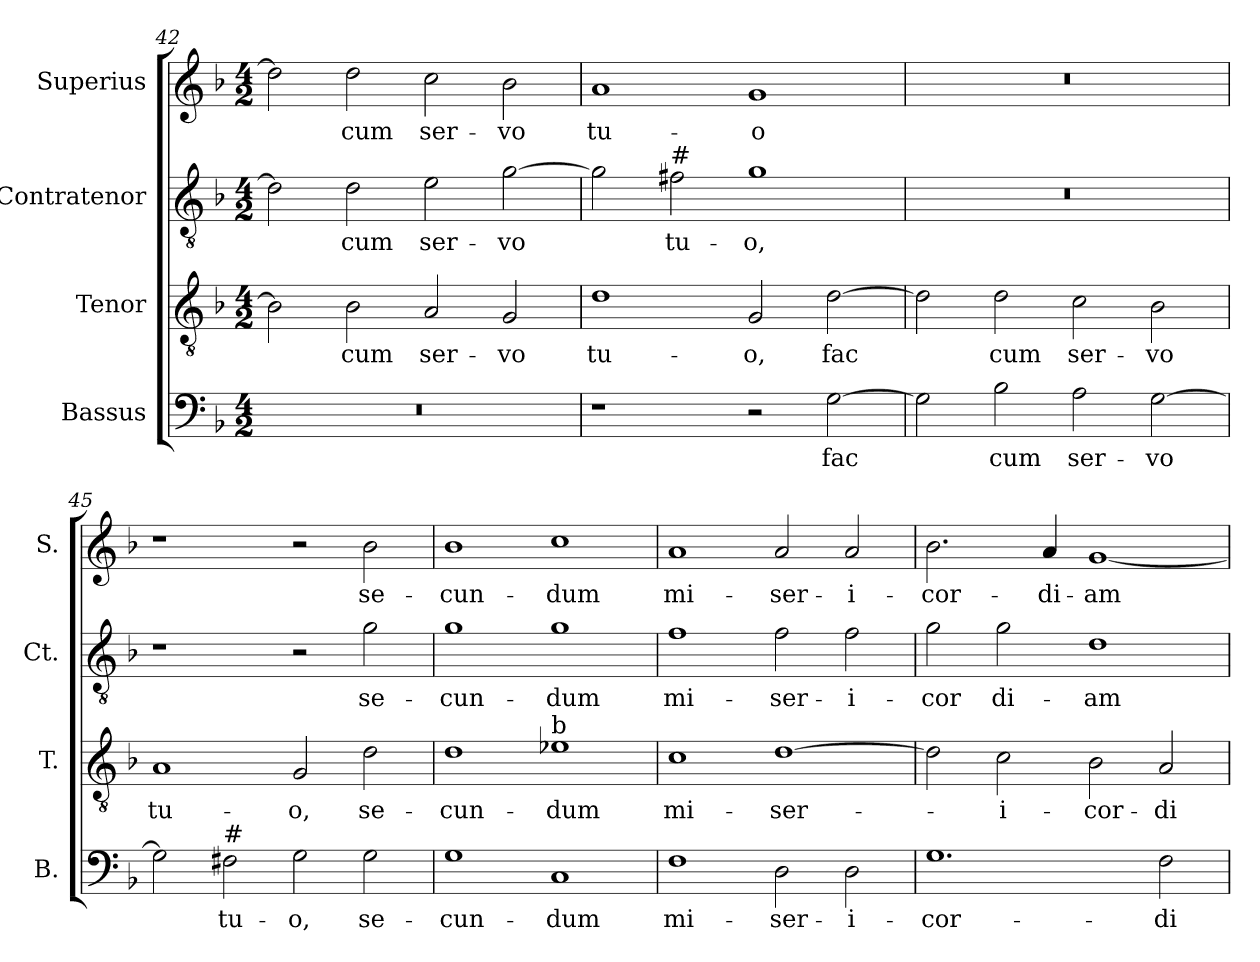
**kern	**text	**kern	**text	**kern	**text	**kern	**text
*part4	*part4	*part3	*part3	*part2	*part2	*part1	*part1
*staff4	*staff4	*staff3	*staff3	*staff2	*staff2	*staff1	*staff1
*I"Bassus	*	*I"Tenor	*	*I"Contratenor	*	*I"Superius	*
*I'B.	*	*I'T.	*	*I'Ct.	*	*I'S.	*
*clefF4	*	*clefGv2	*	*clefGv2	*	*clefG2	*
*	*	*ITrd7c12	*	*ITrd7c12	*	*	*
*k[b-]	*	*k[b-]	*	*k[b-]	*	*k[b-]	*
*F:	*	*F:	*	*F:	*	*F:	*
*M4/2	*	*M4/2	*	*M4/2	*	*M4/2	*
=42	=42	=42	=42	=42	=42	=42	=42
!LO:N:vis=1	!	!	!	!	!	!	!
0r	.	2BB-i\]	.	2Di\]	.	2ddi\]	.
!	!	!	!LO:LY:b:color=#000000	!	!	!	!
!	!	!	!	!	!LO:LY:b:color=#000000	!	!
!	!	!	!	!	!	!	!LO:LY:b:color=#000000
.	.	2BB-i\	cum	2Di\	cum	2ddi\	cum
!	!	!	!LO:LY:b:color=#000000	!	!	!	!
!	!	!	!	!	!LO:LY:b:color=#000000	!	!
!	!	!	!	!	!	!	!LO:LY:b:color=#000000
.	.	2AAi/	ser-	2Ei\	ser-	2cci\	ser-
!	!	!	!LO:LY:b:color=#000000	!	!	!	!
!	!	!	!	!	!LO:LY:b:color=#000000	!	!
!	!	!	!	!	!	!	!LO:LY:b:color=#000000
.	.	2GGi/	-vo	[>2Gi\	-vo	2b-i\	-vo
=43	=43	=43	=43	=43	=43	=43	=43
!	!	!	!LO:LY:b:color=#000000	!	!	!	!
!	!	!	!	!	!	!	!LO:LY:b:color=#000000
1r	.	1Di	tu-	2Gi\]	.	1ai	tu-
!	!	!	!	!LO:TX:a:t=#	!	!	!
!	!	!	!	!	!LO:LY:b:color=#000000	!	!
.	.	.	.	2F#i\	tu-	.	.
!	!	!	!LO:LY:b:color=#000000	!	!	!	!
!	!	!	!	!	!LO:LY:b:color=#000000	!	!
!	!	!	!	!	!	!	!LO:LY:b:color=#000000
2r	.	2GGi/	-o,	1Gi	-o,	1gi	-o
!	!LO:LY:b:color=#000000	!	!	!	!	!	!
!	!	!	!LO:LY:b:color=#000000	!	!	!	!
[>2Gi\	fac	[>2Di\	fac	.	.	.	.
=44	=44	=44	=44	=44	=44	=44	=44
!	!	!	!	!LO:N:vis=1	!	!LO:N:vis=1	!
2Gi\]	.	2Di\]	.	0r	.	0r	.
!	!LO:LY:b:color=#000000	!	!	!	!	!	!
!	!	!	!LO:LY:b:color=#000000	!	!	!	!
2B-i\	cum	2Di\	cum	.	.	.	.
!	!LO:LY:b:color=#000000	!	!	!	!	!	!
!	!	!	!LO:LY:b:color=#000000	!	!	!	!
2Ai\	ser-	2Ci\	ser-	.	.	.	.
!	!LO:LY:b:color=#000000	!	!	!	!	!	!
!	!	!	!LO:LY:b:color=#000000	!	!	!	!
[>2Gi\	-vo	2BB-i\	-vo	.	.	.	.
!!LO:PB:g=z
=45	=45	=45	=45	=45	=45	=45	=45
!	!	!	!LO:LY:b:color=#000000	!	!	!	!
2Gi\]	.	1AAi	tu-	1r	.	1r	.
!LO:TX:a:t=#	!	!	!	!	!	!	!
!	!LO:LY:b:color=#000000	!	!	!	!	!	!
2F#i\	tu-	.	.	.	.	.	.
!	!LO:LY:b:color=#000000	!	!	!	!	!	!
!	!	!	!LO:LY:b:color=#000000	!	!	!	!
2Gi\	-o,	2GGi/	-o,	2r	.	2r	.
!	!LO:LY:b:color=#000000	!	!	!	!	!	!
!	!	!	!LO:LY:b:color=#000000	!	!	!	!
!	!	!	!	!	!LO:LY:b:color=#000000	!	!
!	!	!	!	!	!	!	!LO:LY:b:color=#000000
2Gi\	se-	2Di\	se-	2Gi\	se-	2b-i\	se-
=46	=46	=46	=46	=46	=46	=46	=46
!	!LO:LY:b:color=#000000	!	!	!	!	!	!
!	!	!	!LO:LY:b:color=#000000	!	!	!	!
!	!	!	!	!	!LO:LY:b:color=#000000	!	!
!	!	!	!	!	!	!	!LO:LY:b:color=#000000
1Gi	-cun-	1Di	-cun-	1Gi	-cun-	1b-i	-cun-
!	!LO:LY:b:color=#000000	!	!	!	!	!	!
!	!	!	!LO:LY:b:color=#000000	!	!	!	!
!	!	!	!	!	!LO:LY:b:color=#000000	!	!
!	!	!LO:TX:a:t=b	!	!	!	!	!
!	!	!	!	!	!	!	!LO:LY:b:color=#000000
1Ci	-dum	1E-i	-dum	1Gi	-dum	1cci	-dum
=47	=47	=47	=47	=47	=47	=47	=47
!	!LO:LY:b:color=#000000	!	!	!	!	!	!
!	!	!	!LO:LY:b:color=#000000	!	!	!	!
!	!	!	!	!	!LO:LY:b:color=#000000	!	!
!	!	!	!	!	!	!	!LO:LY:b:color=#000000
1Fi	mi-	1Ci	mi-	1Fi	mi-	1ai	mi-
!	!LO:LY:b:color=#000000	!	!	!	!	!	!
!	!	!	!LO:LY:b:color=#000000	!	!	!	!
!	!	!	!	!	!LO:LY:b:color=#000000	!	!
!	!	!	!	!	!	!	!LO:LY:b:color=#000000
2Di\	-ser-	[>1Di	-ser-	2Fi\	-ser-	2ai/	-ser-
!	!LO:LY:b:color=#000000	!	!	!	!	!	!
!	!	!	!	!	!LO:LY:b:color=#000000	!	!
!	!	!	!	!	!	!	!LO:LY:b:color=#000000
2Di\	-i-	.	.	2Fi\	-i-	2ai/	-i-
=48	=48	=48	=48	=48	=48	=48	=48
!	!LO:LY:b:color=#000000	!	!	!	!	!	!
!	!	!	!	!	!LO:LY:b:color=#000000	!	!
!	!	!	!	!	!	!	!LO:LY:b:color=#000000
1.Gi	-cor-	2Di\]	.	2Gi\	-cor	2.b-i\	-cor-
!	!	!	!LO:LY:b:color=#000000	!	!	!	!
!	!	!	!	!	!LO:LY:b:color=#000000	!	!
.	.	2Ci\	-i-	2Gi\	di-	.	.
!	!	!	!	!	!	!	!LO:LY:b:color=#000000
.	.	.	.	.	.	4ai/	-di-
!	!	!	!LO:LY:b:color=#000000	!	!	!	!
!	!	!	!	!	!LO:LY:b:color=#000000	!	!
!	!	!	!	!	!	!	!LO:LY:b:color=#000000
.	.	2BB-i\	-cor-	1Di	-am	[<1gi	-am
!	!LO:LY:b:color=#000000	!	!	!	!	!	!
!	!	!	!LO:LY:b:color=#000000	!	!	!	!
2Fi\	-di-	2AAi/	-di-	.	.	.	.
=	=	=	=	=	=	=	=
*-	*-	*-	*-	*-	*-	*-	*-
